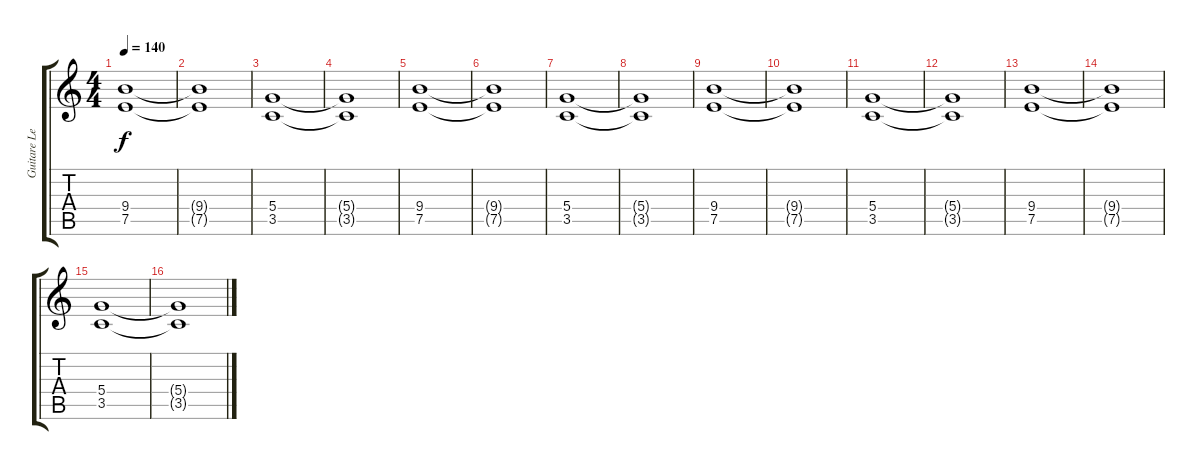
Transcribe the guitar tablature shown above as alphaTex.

\track ("Guitare Lead" "Guitare Le") {instrument distortionguitar}
\staff {score tabs}
\tuning (E4 B3 G3 D3 A2 E2) {hide}
\ts (4 4)
\tempo 140
\clef g2
\ks c
(9.4 7.5).1{dy f} |
(9.4{t} 7.5{t}).1 |
(5.4 3.5).1 |
(5.4{t} 3.5{t}).1 |
(9.4 7.5).1 |
(9.4{t} 7.5{t}).1 |
(5.4 3.5).1 |
(5.4{t} 3.5{t}).1 |
(9.4 7.5).1 |
(9.4{t} 7.5{t}).1 |
(5.4 3.5).1 |
(5.4{t} 3.5{t}).1 |
(9.4 7.5).1 |
(9.4{t} 7.5{t}).1 |
(5.4 3.5).1 |
(5.4{t} 3.5{t}).1
